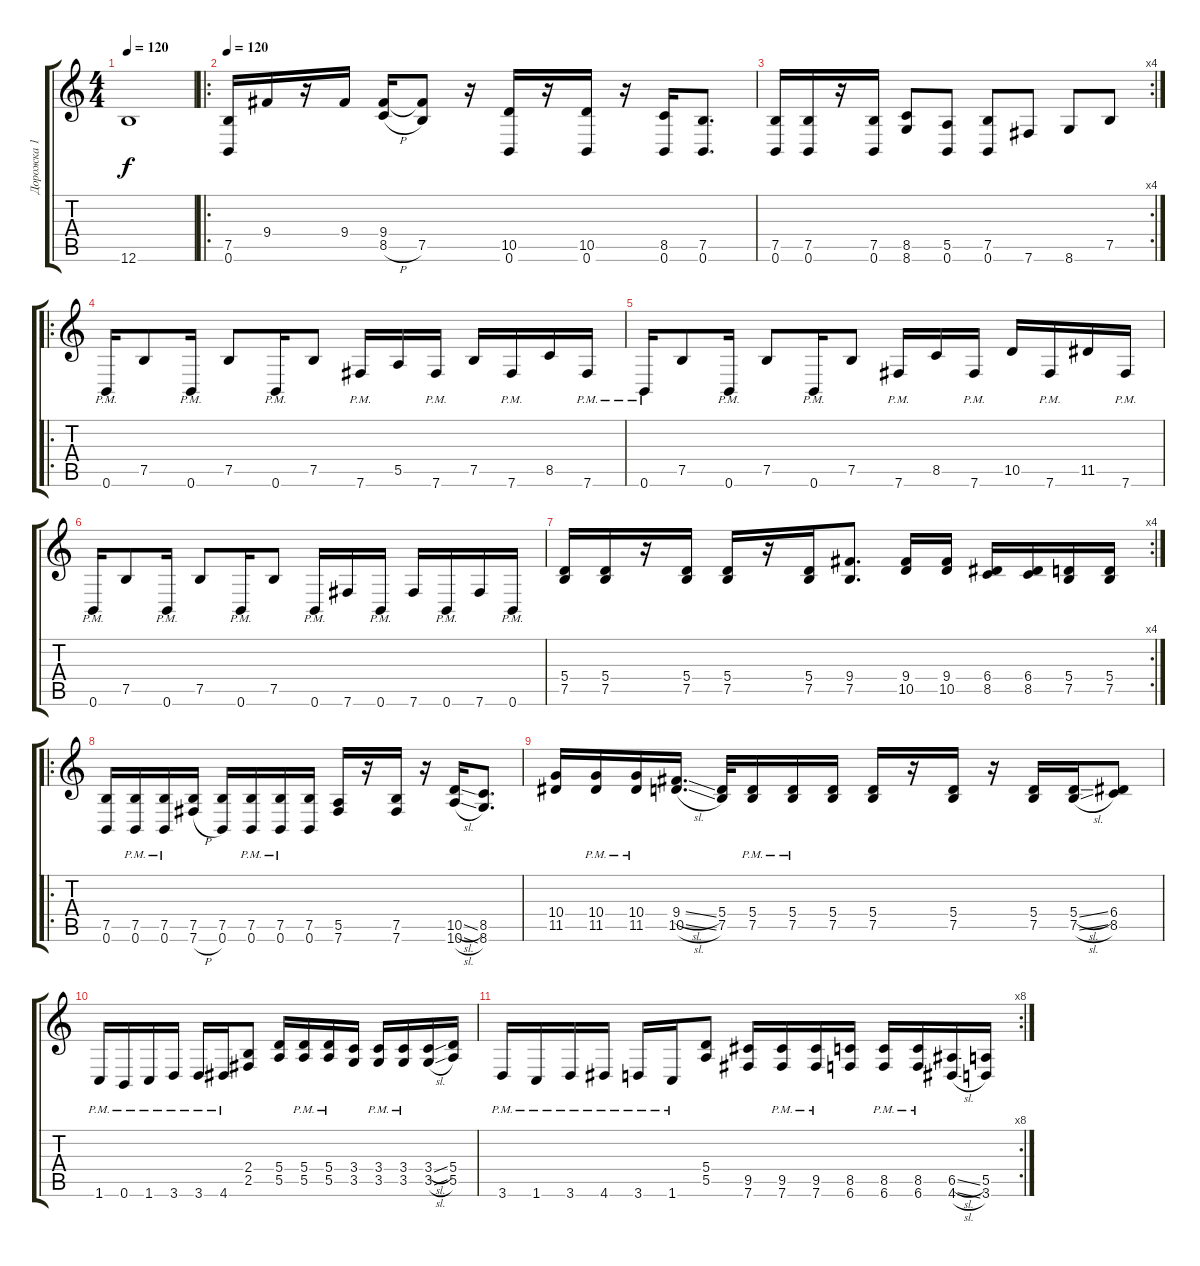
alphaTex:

\track ("Дорожка 1" "Дорожка 1") {instrument distortionguitar}
\staff {score tabs}
\tuning (B3 Gb3 D3 A2 E2 B1) {hide}
\ts (4 4)
\tempo 120
\clef g2
\ks c
12.6{t}.1{dy f} |
\ro
\tempo 120
(7.5 0.6).16 9.4.16 r.16 9.4.16 (9.4 8.5{h}).16 (9.4{t} 7.5).8 r.16 (10.5 0.6).16 r.16 (10.5 0.6).16 r.16 (8.5 0.6).16 (7.5 0.6).8{d} |
\rc 4
(7.5 0.6).16 (7.5 0.6).16 r.16 (7.5 0.6).16 (8.5 8.6).8 (5.5 0.6).8 (7.5 0.6).8 7.6.8 8.6.8 7.5.8 |
\ro
0.6{pm}.16 7.5.8 0.6{pm}.16 7.5.8 0.6{pm}.16 7.5.8 7.6{pm}.16 5.5.16 7.6{pm}.16 7.5.16 7.6{pm}.16 8.5.16 7.6{pm}.16 |
0.6{pm}.16 7.5.8 0.6{pm}.16 7.5.8 0.6{pm}.16 7.5.8 7.6{pm}.16 8.5.16 7.6{pm}.16 10.5.16 7.6{pm}.16 11.5.16 7.6{pm}.16 |
0.6{pm}.16 7.5.8 0.6{pm}.16 7.5.8 0.6{pm}.16 7.5.8 0.6{pm}.16 7.6.16 0.6{pm}.16 7.6.16 0.6{pm}.16 7.6.16 0.6{pm}.16 |
\rc 4
(5.4 7.5).16 (5.4 7.5).16 r.16 (5.4 7.5).16 (5.4 7.5).16 r.16 (5.4 7.5).16 (9.4 7.5).8{d} (9.4 10.5).16 (9.4 10.5).16 (6.4 8.5).16 (6.4 8.5).16 (5.4 7.5).16 (5.4 7.5).16 |
\ro
(7.5 0.6).16 (7.5{pm} 0.6{pm}).16 (7.5{pm} 0.6{pm}).16 (7.5 7.6{h}).16 (7.5 0.6).16 (7.5{pm} 0.6{pm}).16 (7.5{pm} 0.6{pm}).16 (7.5 0.6).16 (5.5 7.6).16 r.16 (7.5 7.6).16 r.16 (10.5{sl} 10.6{sl}).16 (8.5 8.6).8{d} |
(10.4 11.5).16 (10.4{pm} 11.5{pm}).16 (10.4{pm} 11.5{pm}).16 (9.4{sl} 10.5{sl}).16{d} (5.4 7.5).32 (5.4{pm} 7.5{pm}).16 (5.4{pm} 7.5{pm}).16 (5.4 7.5).16 (5.4 7.5).16 r.16 (5.4 7.5).16 r.16 (5.4 7.5).16 (5.4{sl} 7.5{sl}).16 (6.4 8.5).8 |
1.6{pm}.16 0.6{pm}.16 1.6{pm}.16 3.6{pm}.16 3.6{pm}.16 4.6{pm}.16 (2.4 2.5).8 (5.4 5.5).16 (5.4{pm} 5.5{pm}).16 (5.4{pm} 5.5{pm}).16 (3.4 3.5).16 (3.4{pm} 3.5{pm}).16 (3.4{pm} 3.5{pm}).16 (3.4{sl} 3.5{sl}).16 (5.4 5.5).16 |
\rc 8
3.6{pm}.16 1.6{pm}.16 3.6{pm}.16 4.6{pm}.16 3.6{pm}.16 1.6{pm}.16 (5.4 5.5).8 (9.5 7.6).16 (9.5{pm} 7.6{pm}).16 (9.5{pm} 7.6{pm}).16 (8.5 6.6).16 (8.5{pm} 6.6{pm}).16 (8.5{pm} 6.6{pm}).16 (6.5{sl} 4.6{sl}).16 (5.5 3.6).16
